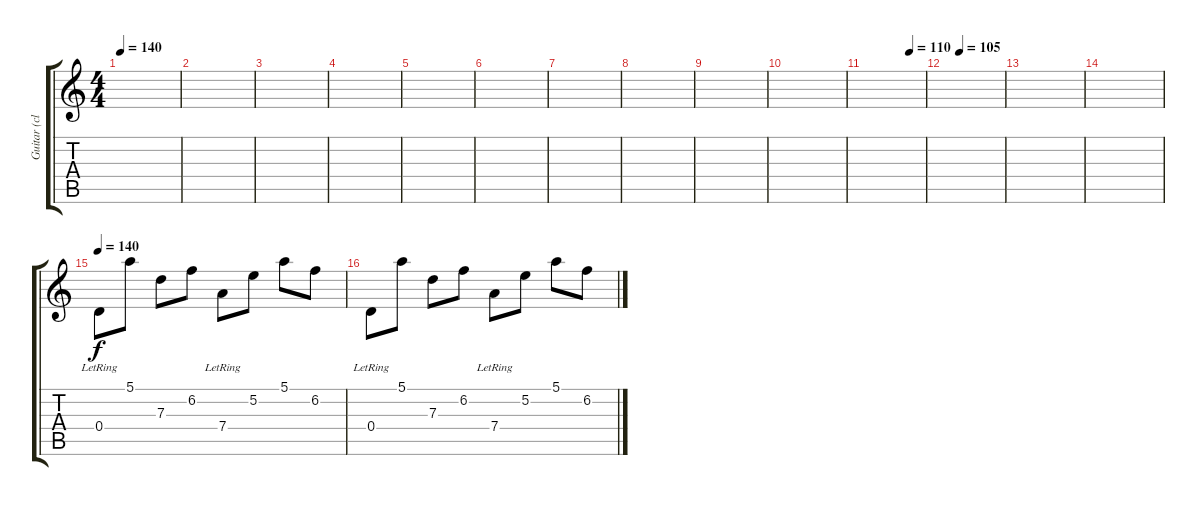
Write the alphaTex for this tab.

\track ("Guitar (clean)" "Guitar (cl") {instrument electricguitarclean}
\staff {score tabs}
\tuning (E4 B3 G3 D3 A2 E2) {hide}
\ts (4 4)
\tempo 140
\clef g2
\ks c
|
|
|
|
|
|
|
|
|
|
\tempo (110 0.75)
|
\tempo (105 0.25)
|
|
|
\tempo 140
0.4{lr}.8 5.1.8 7.3.8 6.2.8 7.4{lr}.8 5.2.8 5.1.8 6.2.8 |
0.4{lr}.8 5.1.8 7.3.8 6.2.8 7.4{lr}.8 5.2.8 5.1.8 6.2.8
